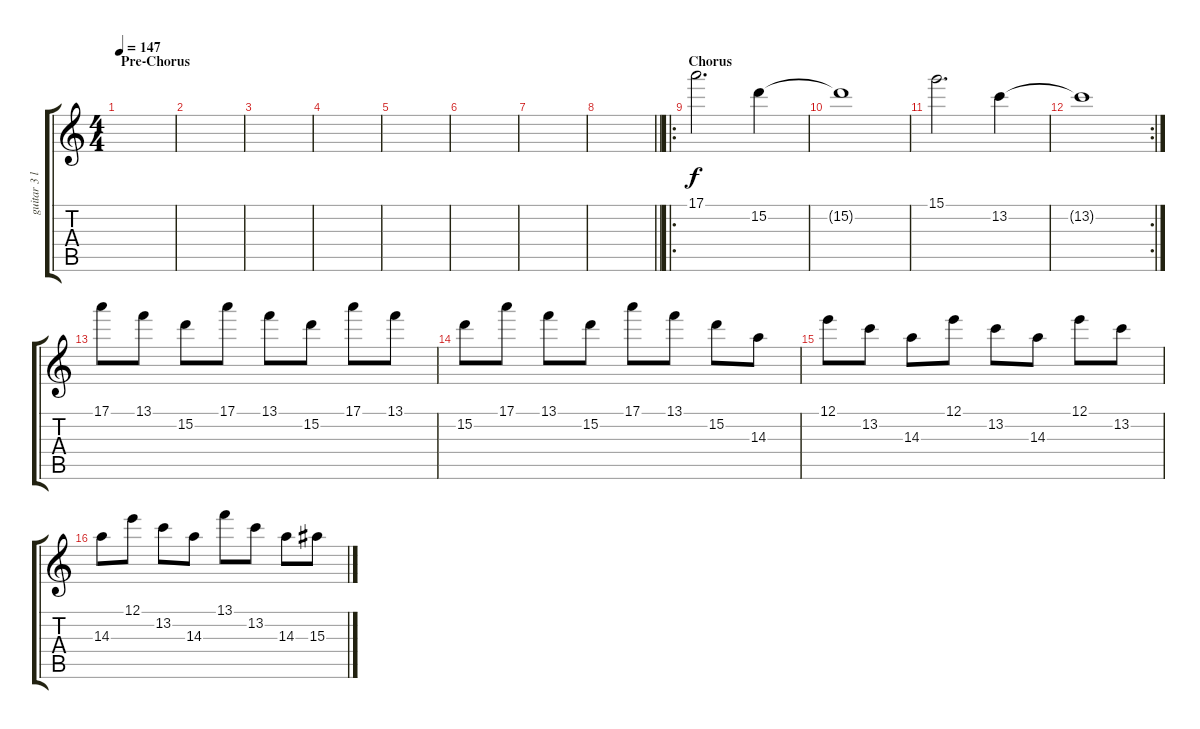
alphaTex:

\track ("guitar 3 lead dis." "guitar 3 l") {instrument distortionguitar}
\staff {score tabs}
\tuning (E4 B3 G3 D3 A2 D2) {hide}
\ts (4 4)
\section ("" "Pre-Chorus")
\tempo 147
\clef g2
\ks c
|
|
|
|
|
|
|
\barLineRight lightlight
|
\ro
\section ("" "Chorus")
17.1.2{d} 15.2.4 |
15.2{t}.1 |
15.1.2{d} 13.2.4 |
\rc 2
13.2{t}.1 |
17.1.8 13.1.8 15.2.8 17.1.8 13.1.8 15.2.8 17.1.8 13.1.8 |
15.2.8 17.1.8 13.1.8 15.2.8 17.1.8 13.1.8 15.2.8 14.3.8 |
12.1.8 13.2.8 14.3.8 12.1.8 13.2.8 14.3.8 12.1.8 13.2.8 |
14.3.8 12.1.8 13.2.8 14.3.8 13.1.8 13.2.8 14.3.8 15.3.8
